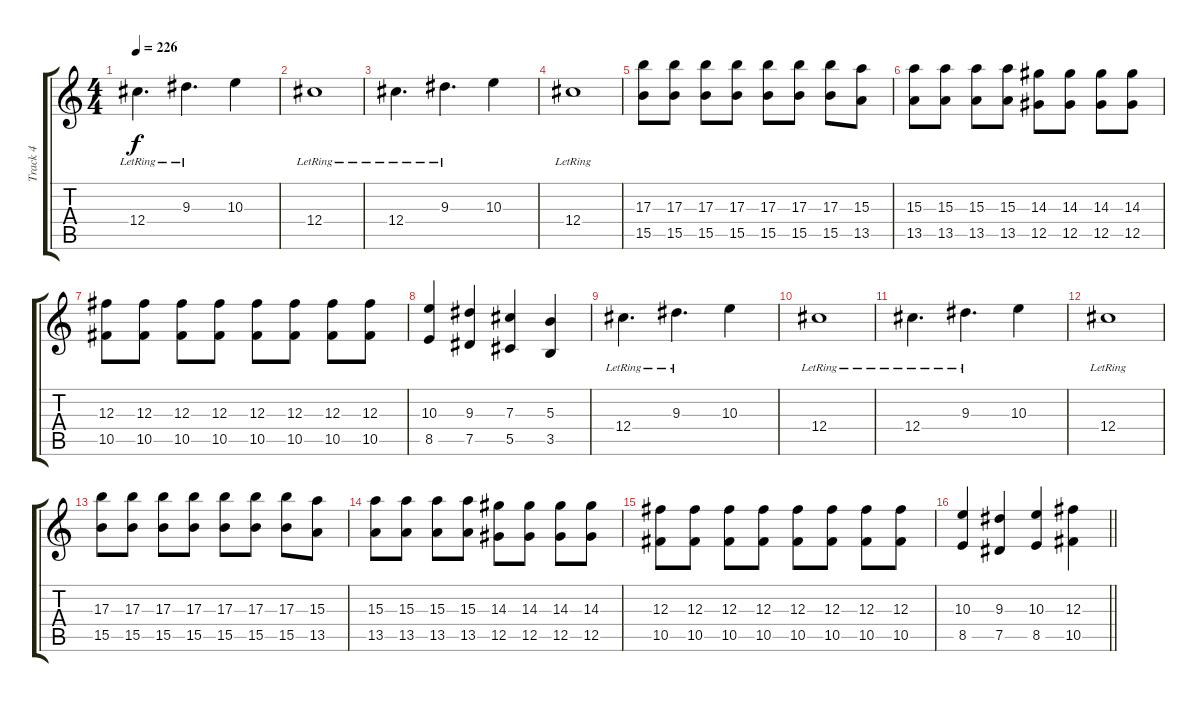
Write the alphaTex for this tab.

\track ("Track 4" "Track 4") {instrument distortionguitar}
\staff {score tabs}
\tuning (Eb4 Bb3 Gb3 Db3 Ab2 Db2) {hide}
\ts (4 4)
\section ("" "")
\tempo 226
\clef g2
\ks c
12.4{lr}.4{d dy f} 9.3{lr}.4{d} 10.3.4 |
12.4{lr}.1 |
12.4{lr}.4{d} 9.3{lr}.4{d} 10.3.4 |
12.4{lr}.1 |
(17.3 15.5).8 (17.3 15.5).8 (17.3 15.5).8 (17.3 15.5).8 (17.3 15.5).8 (17.3 15.5).8 (17.3 15.5).8 (15.3 13.5).8 |
(15.3 13.5).8 (15.3 13.5).8 (15.3 13.5).8 (15.3 13.5).8 (14.3 12.5).8 (14.3 12.5).8 (14.3 12.5).8 (14.3 12.5).8 |
(12.3 10.5).8 (12.3 10.5).8 (12.3 10.5).8 (12.3 10.5).8 (12.3 10.5).8 (12.3 10.5).8 (12.3 10.5).8 (12.3 10.5).8 |
(10.3 8.5).4 (9.3 7.5).4 (7.3 5.5).4 (5.3 3.5).4 |
12.4{lr}.4{d} 9.3{lr}.4{d} 10.3.4 |
12.4{lr}.1 |
12.4{lr}.4{d} 9.3{lr}.4{d} 10.3.4 |
12.4{lr}.1 |
(17.3 15.5).8 (17.3 15.5).8 (17.3 15.5).8 (17.3 15.5).8 (17.3 15.5).8 (17.3 15.5).8 (17.3 15.5).8 (15.3 13.5).8 |
(15.3 13.5).8 (15.3 13.5).8 (15.3 13.5).8 (15.3 13.5).8 (14.3 12.5).8 (14.3 12.5).8 (14.3 12.5).8 (14.3 12.5).8 |
(12.3 10.5).8 (12.3 10.5).8 (12.3 10.5).8 (12.3 10.5).8 (12.3 10.5).8 (12.3 10.5).8 (12.3 10.5).8 (12.3 10.5).8 |
\barLineRight lightlight
(10.3 8.5).4 (9.3 7.5).4 (10.3 8.5).4 (12.3 10.5).4
